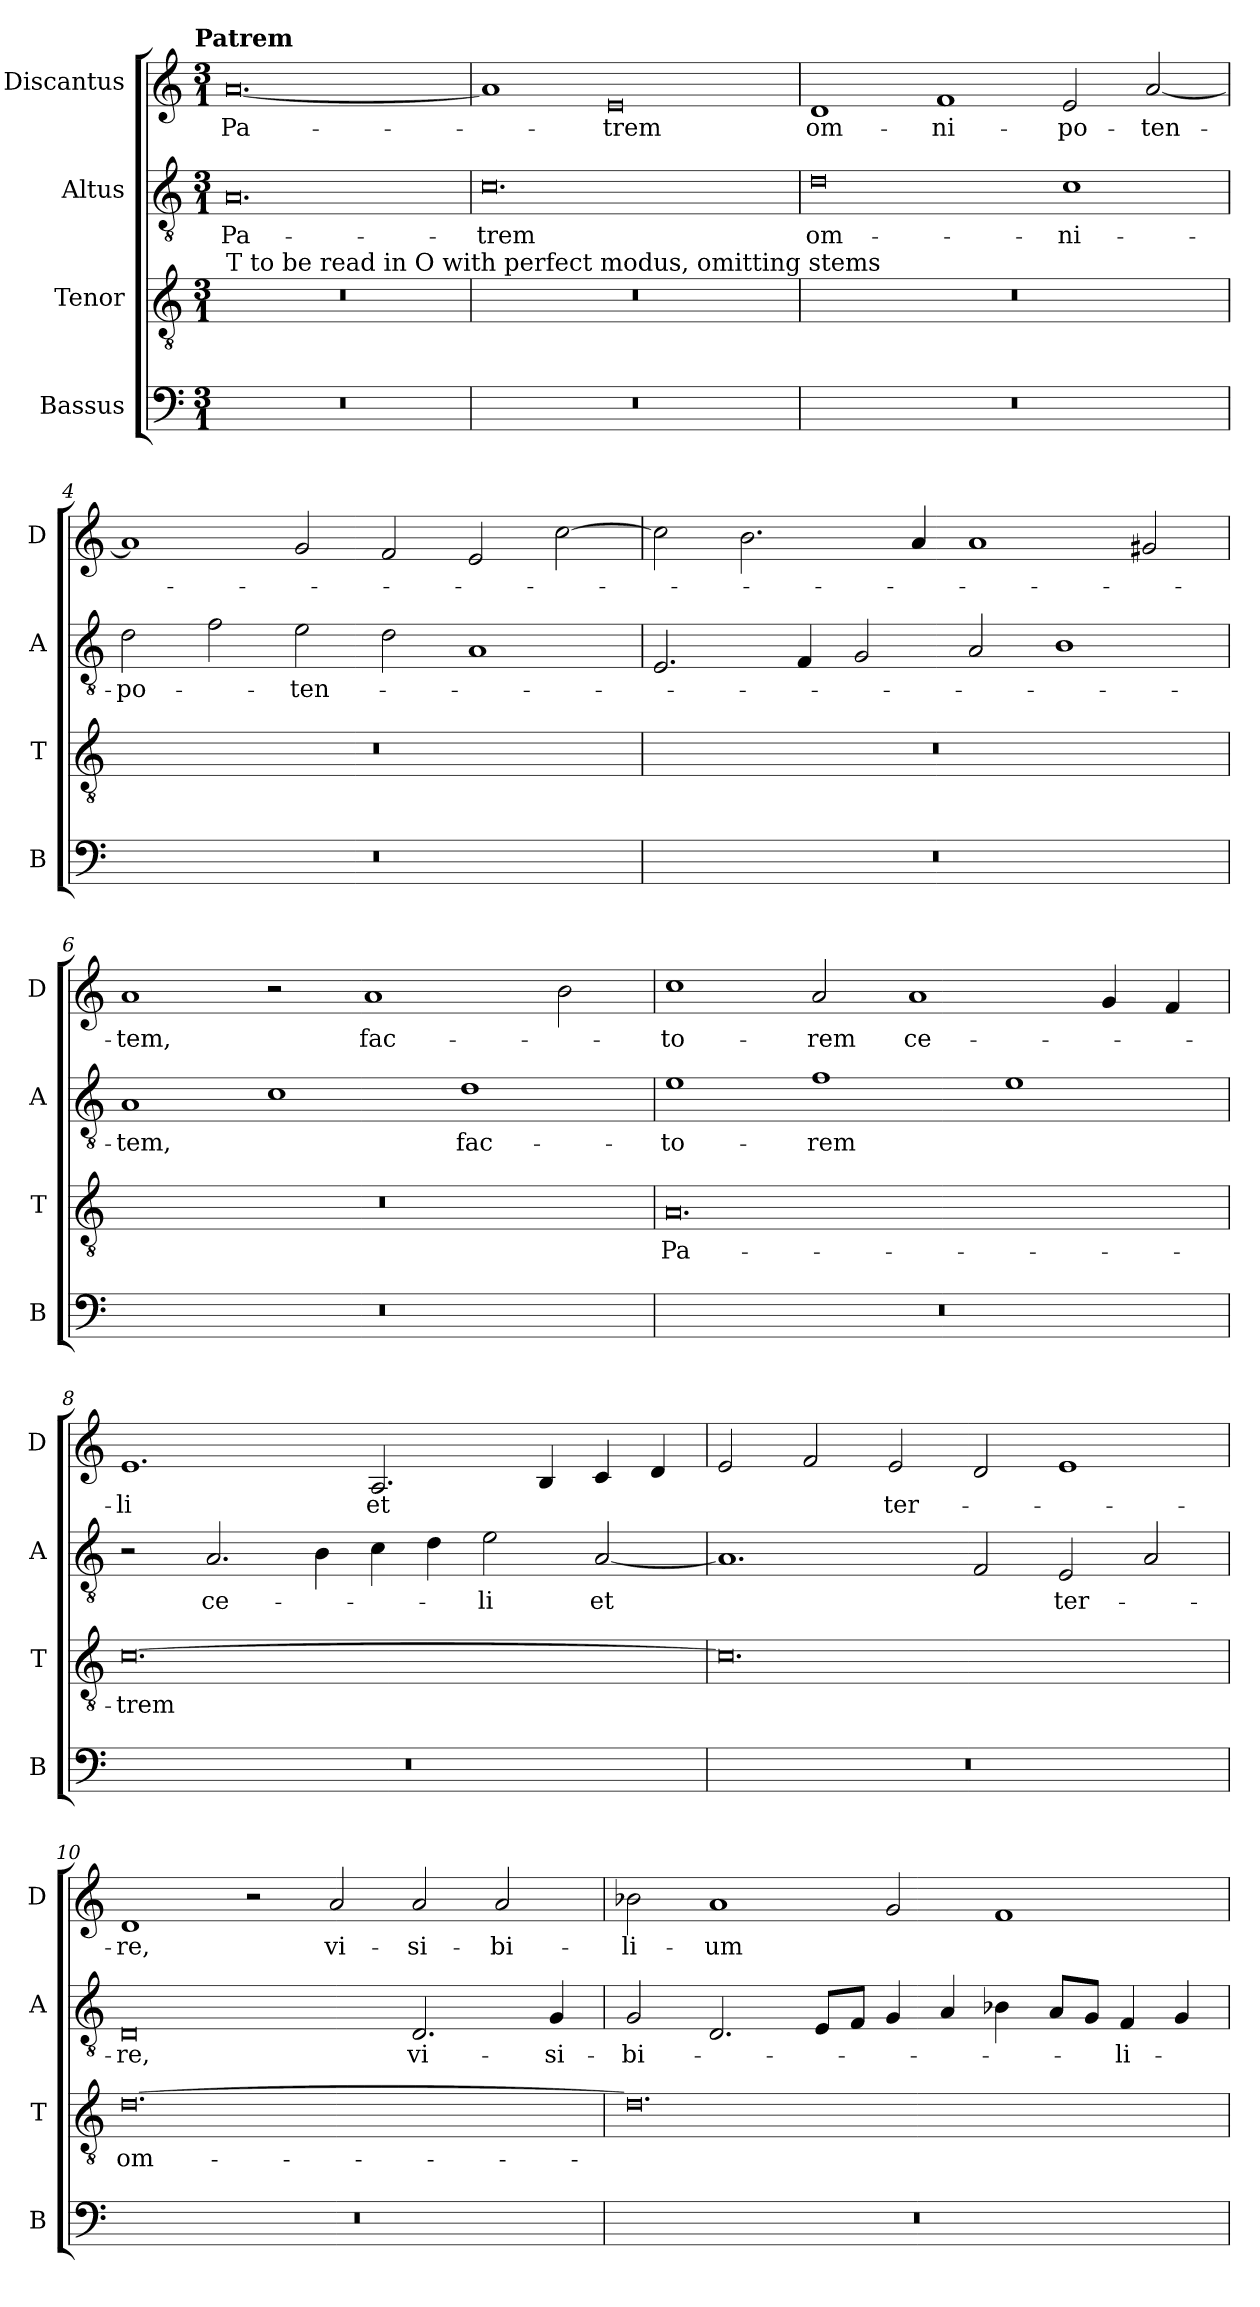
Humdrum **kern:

**kern	**kern	**text	**kern	**text	**kern	**text
*part4	*part3	*part3	*part2	*part2	*part1	*part1
*staff4	*staff3	*staff3	*staff2	*staff2	*staff1	*staff1
*I"Bassus	*I"Tenor	*	*I"Altus	*	*I"Discantus	*
*I'B	*I'T	*	*I'A	*	*I'D	*
*clefF4	*clefGv2	*	*clefGv2	*	*clefG2	*
*k[]	*k[]	*	*k[]	*	*k[]	*
!!LO:TX:omd:t=Patrem
*M3/1	*M3/1	*	*M3/1	*	*M3/1	*
*MM300	*MM300	*	*MM300	*	*MM300	*
=1	=1	=1	=1	=1	=1	=1
!	!LO:TX:a:t=T to be read in O with perfect modus, omitting stems	!	!	!	!	!
0.r	0.r	.	0.A	Pa-	[0.a	Pa-
=2	=2	=2	=2	=2	=2	=2
0.r	0.r	.	0.c	-trem	1a]	.
.	.	.	.	.	0e	-trem
=3	=3	=3	=3	=3	=3	=3
0.r	0.r	.	0d	om-	1d	om-
.	.	.	.	.	1f	-ni-
.	.	.	1c	-ni-	2e	-po-
.	.	.	.	.	[2a	-ten-
=4	=4	=4	=4	=4	=4	=4
0.r	0.r	.	2d	-po-	1a]	.
.	.	.	2f	.	.	.
.	.	.	2e	-ten-	2g	.
.	.	.	2d	.	2f	.
.	.	.	1A	.	2e	.
.	.	.	.	.	[2cc	.
=5	=5	=5	=5	=5	=5	=5
0.r	0.r	.	2.E	.	2cc]	.
.	.	.	.	.	2.b	.
.	.	.	4F	.	.	.
.	.	.	2G	.	.	.
.	.	.	.	.	4a	.
.	.	.	2A	.	1a	.
.	.	.	1B	.	.	.
.	.	.	.	.	2g#X	.
=6	=6	=6	=6	=6	=6	=6
0.r	0.r	.	1A	-tem,	1a	-tem,
.	.	.	1c	.	2r	.
.	.	.	.	.	1a	fac-
.	.	.	1d	fac-	.	.
.	.	.	.	.	2b	.
=7	=7	=7	=7	=7	=7	=7
0.r	0.A	Pa-	1e	-to-	1cc	-to-
.	.	.	1f	-rem	2a	-rem
.	.	.	.	.	1a	ce-
.	.	.	1e	.	.	.
.	.	.	.	.	4g	.
.	.	.	.	.	4f	.
=8	=8	=8	=8	=8	=8	=8
0.r	[0.c	-trem	2r	.	1.e	-li
.	.	.	2.A	ce-	.	.
.	.	.	4B	.	.	.
.	.	.	4c	.	2.A	et
.	.	.	4d	.	.	.
.	.	.	2e	-li	.	.
.	.	.	.	.	4B	.
.	.	.	[2A	et	4c	.
.	.	.	.	.	4d	.
=9	=9	=9	=9	=9	=9	=9
0.r	0.c]	.	1.A]	.	2e	.
.	.	.	.	.	2f	.
.	.	.	.	.	2e	ter-
.	.	.	2F	.	2d	.
.	.	.	2E	ter-	1e	.
.	.	.	2A	.	.	.
=10	=10	=10	=10	=10	=10	=10
0.r	[0.d	om-	0D	-re,	1d	-re,
.	.	.	.	.	2r	.
.	.	.	.	.	2a	vi-
.	.	.	2.D	vi-	2a	-si-
.	.	.	.	.	2a	-bi-
.	.	.	4G	-si-	.	.
=11	=11	=11	=11	=11	=11	=11
0.r	0.d]	.	2G	-bi-	2b-X	-li-
.	.	.	2.D	.	1a	-um
.	.	.	8EL	.	.	.
.	.	.	8FJ	.	.	.
.	.	.	4G	.	2g	.
.	.	.	4A	.	.	.
.	.	.	4B-X	.	1f	.
.	.	.	8AL	.	.	.
.	.	.	8GJ	.	.	.
.	.	.	4F	-li-	.	.
.	.	.	4G	.	.	.
=	=	=	=	=	=	=
*-	*-	*-	*-	*-	*-	*-
